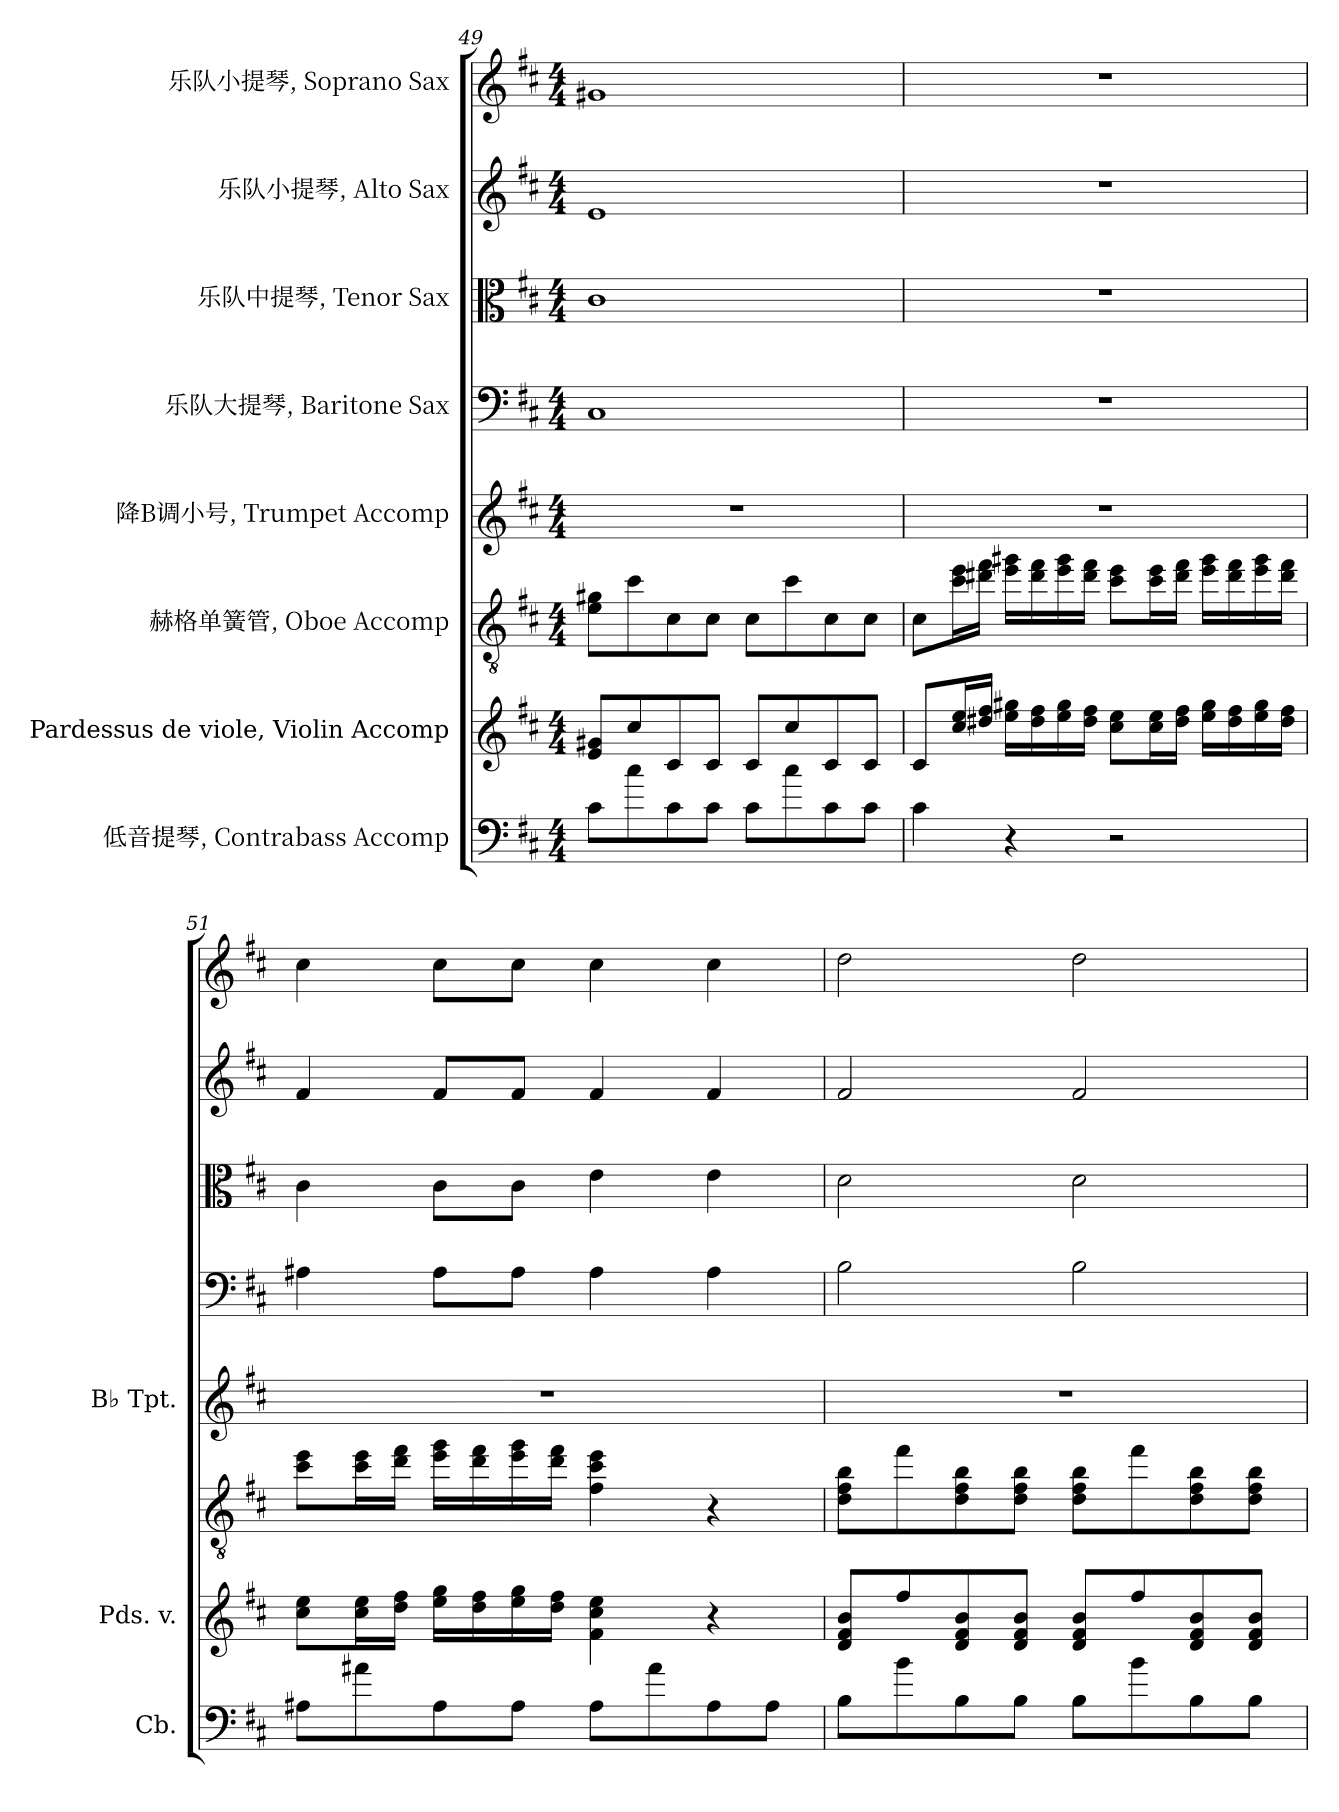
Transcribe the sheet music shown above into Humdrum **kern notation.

**kern	**kern	**kern	**kern	**kern	**kern	**kern	**kern
*part8	*part7	*part6	*part5	*part4	*part3	*part2	*part1
*staff8	*staff7	*staff6	*staff5	*staff4	*staff3	*staff2	*staff1
*I"低音提琴, Contrabass Accomp	*I"Pardessus de viole, Violin Accomp	*I"赫格单簧管, Oboe Accomp	*I"降B调小号, Trumpet Accomp	*I"乐队大提琴, Baritone Sax	*I"乐队中提琴, Tenor Sax	*I"乐队小提琴, Alto Sax	*I"乐队小提琴, Soprano Sax
*I'Cb.	*I'Pds. v.	*	*I'B♭ Tpt.	*	*	*	*
*clefF4	*clefG2	*clefGv2	*clefG2	*clefF4	*clefC3	*clefG2	*clefG2
*ITrd7c12	*	*	*ITrd1c2	*	*	*	*
*k[f#c#]	*k[f#c#]	*k[f#c#]	*k[]	*k[f#c#]	*k[f#c#]	*k[f#c#]	*k[f#c#]
*M4/4	*M4/4	*M4/4	*M4/4	*M4/4	*M4/4	*M4/4	*M4/4
=49	=49	=49	=49	=49	=49	=49	=49
8C#\L	8e/ 8g#X/L	8e\ 8g#X\L	1r	1C#	1c#	1e	1g#X
8c#\	8cc#/	8cc#\	.	.	.	.	.
8C#\	8c#/	8c#\	.	.	.	.	.
8C#\J	8c#/J	8c#\J	.	.	.	.	.
8C#\L	8c#/L	8c#\L	.	.	.	.	.
8c#\	8cc#/	8cc#\	.	.	.	.	.
8C#\	8c#/	8c#\	.	.	.	.	.
8C#\J	8c#/J	8c#\J	.	.	.	.	.
!!LO:PB:g=z
=50	=50	=50	=50	=50	=50	=50	=50
4C#\	8c#/L	8c#\L	1r	1r	1r	1r	1r
.	16cc#/ 16ee/L	16cc#\ 16ee\L	.	.	.	.	.
.	16dd#X/ 16ff#/JJ	16dd#X\ 16ff#\JJ	.	.	.	.	.
4r	16ee\ 16gg#X\LL	16ee\ 16gg#X\LL	.	.	.	.	.
.	16dd#\ 16ff#\	16dd#\ 16ff#\	.	.	.	.	.
.	16ee\ 16gg#\	16ee\ 16gg#\	.	.	.	.	.
.	16dd#\ 16ff#\JJ	16dd#\ 16ff#\JJ	.	.	.	.	.
2r	8cc#\ 8ee\L	8cc#\ 8ee\L	.	.	.	.	.
.	16cc#\ 16ee\L	16cc#\ 16ee\L	.	.	.	.	.
.	16dd#\ 16ff#\JJ	16dd#\ 16ff#\JJ	.	.	.	.	.
.	16ee\ 16gg#\LL	16ee\ 16gg#\LL	.	.	.	.	.
.	16dd#\ 16ff#\	16dd#\ 16ff#\	.	.	.	.	.
.	16ee\ 16gg#\	16ee\ 16gg#\	.	.	.	.	.
.	16dd#\ 16ff#\JJ	16dd#\ 16ff#\JJ	.	.	.	.	.
=51	=51	=51	=51	=51	=51	=51	=51
8AA#X\L	8cc#\ 8ee\L	8cc#\ 8ee\L	1r	4A#X\	4c#\	4f#/	4cc#\
8A#X\	16cc#\ 16ee\L	16cc#\ 16ee\L	.	.	.	.	.
.	16dd\ 16ff#\JJ	16dd\ 16ff#\JJ	.	.	.	.	.
8AA#\	16ee\ 16gg\LL	16ee\ 16gg\LL	.	8A#\L	8c#\L	8f#/L	8cc#\L
.	16dd\ 16ff#\	16dd\ 16ff#\	.	.	.	.	.
8AA#\J	16ee\ 16gg\	16ee\ 16gg\	.	8A#\J	8c#\J	8f#/J	8cc#\J
.	16dd\ 16ff#\JJ	16dd\ 16ff#\JJ	.	.	.	.	.
8AA#\L	4f#\ 4cc#\ 4ee\	4f#\ 4cc#\ 4ee\	.	4A#\	4e\	4f#/	4cc#\
8A#\	.	.	.	.	.	.	.
8AA#\	4r	4r	.	4A#\	4e\	4f#/	4cc#\
8AA#\J	.	.	.	.	.	.	.
!!LO:PB:g=z
=52	=52	=52	=52	=52	=52	=52	=52
8BB\L	8d/ 8f#/ 8b/L	8d\ 8f#\ 8b\L	1r	2B\	2d\	2f#/	2dd\
8B\	8ff#/	8ff#\	.	.	.	.	.
8BB\	8d/ 8f#/ 8b/	8d\ 8f#\ 8b\	.	.	.	.	.
8BB\J	8d/ 8f#/ 8b/J	8d\ 8f#\ 8b\J	.	.	.	.	.
8BB\L	8d/ 8f#/ 8b/L	8d\ 8f#\ 8b\L	.	2B\	2d\	2f#/	2dd\
8B\	8ff#/	8ff#\	.	.	.	.	.
8BB\	8d/ 8f#/ 8b/	8d\ 8f#\ 8b\	.	.	.	.	.
8BB\J	8d/ 8f#/ 8b/J	8d\ 8f#\ 8b\J	.	.	.	.	.
=	=	=	=	=	=	=	=
*-	*-	*-	*-	*-	*-	*-	*-
